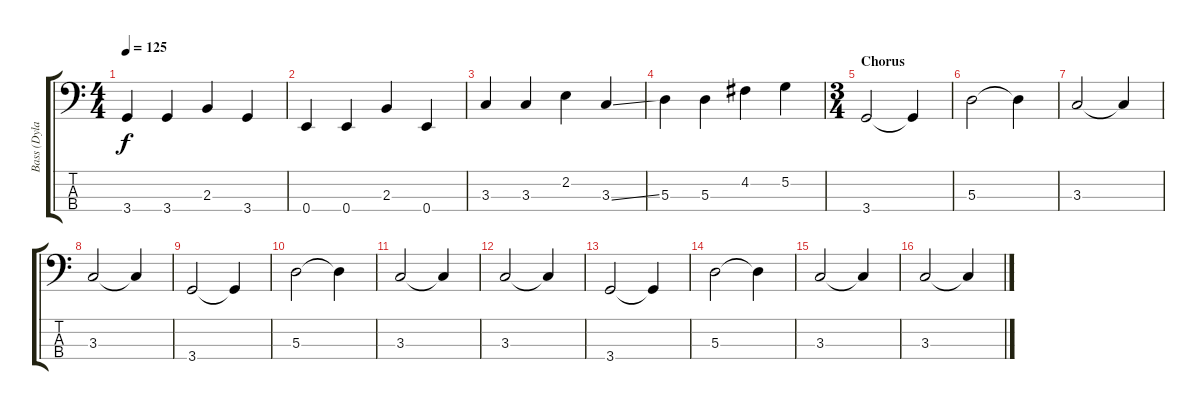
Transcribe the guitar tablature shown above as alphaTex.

\track ("Bass (Dylan Keefe)" "Bass (Dyla") {instrument electricbasspick}
\staff {score tabs}
\tuning (G2 D2 A1 E1) {hide}
\ts (4 4)
\tempo 125
\clef f4
\ks c
3.4.4{dy f} 3.4.4 2.3.4 3.4.4 |
0.4.4 0.4.4 2.3.4 0.4.4 |
3.3.4 3.3.4 2.2.4 3.3{ss}.4 |
5.3.4 5.3.4 4.2.4 5.2.4 |
\ts (3 4)
\section ("" "Chorus")
3.4.2 3.4{t}.4 |
5.3.2 5.3{t}.4 |
3.3.2 3.3{t}.4 |
3.3.2 3.3{t}.4 |
3.4.2 3.4{t}.4 |
5.3.2 5.3{t}.4 |
3.3.2 3.3{t}.4 |
3.3.2 3.3{t}.4 |
3.4.2 3.4{t}.4 |
5.3.2 5.3{t}.4 |
3.3.2 3.3{t}.4 |
3.3.2 3.3{t}.4
